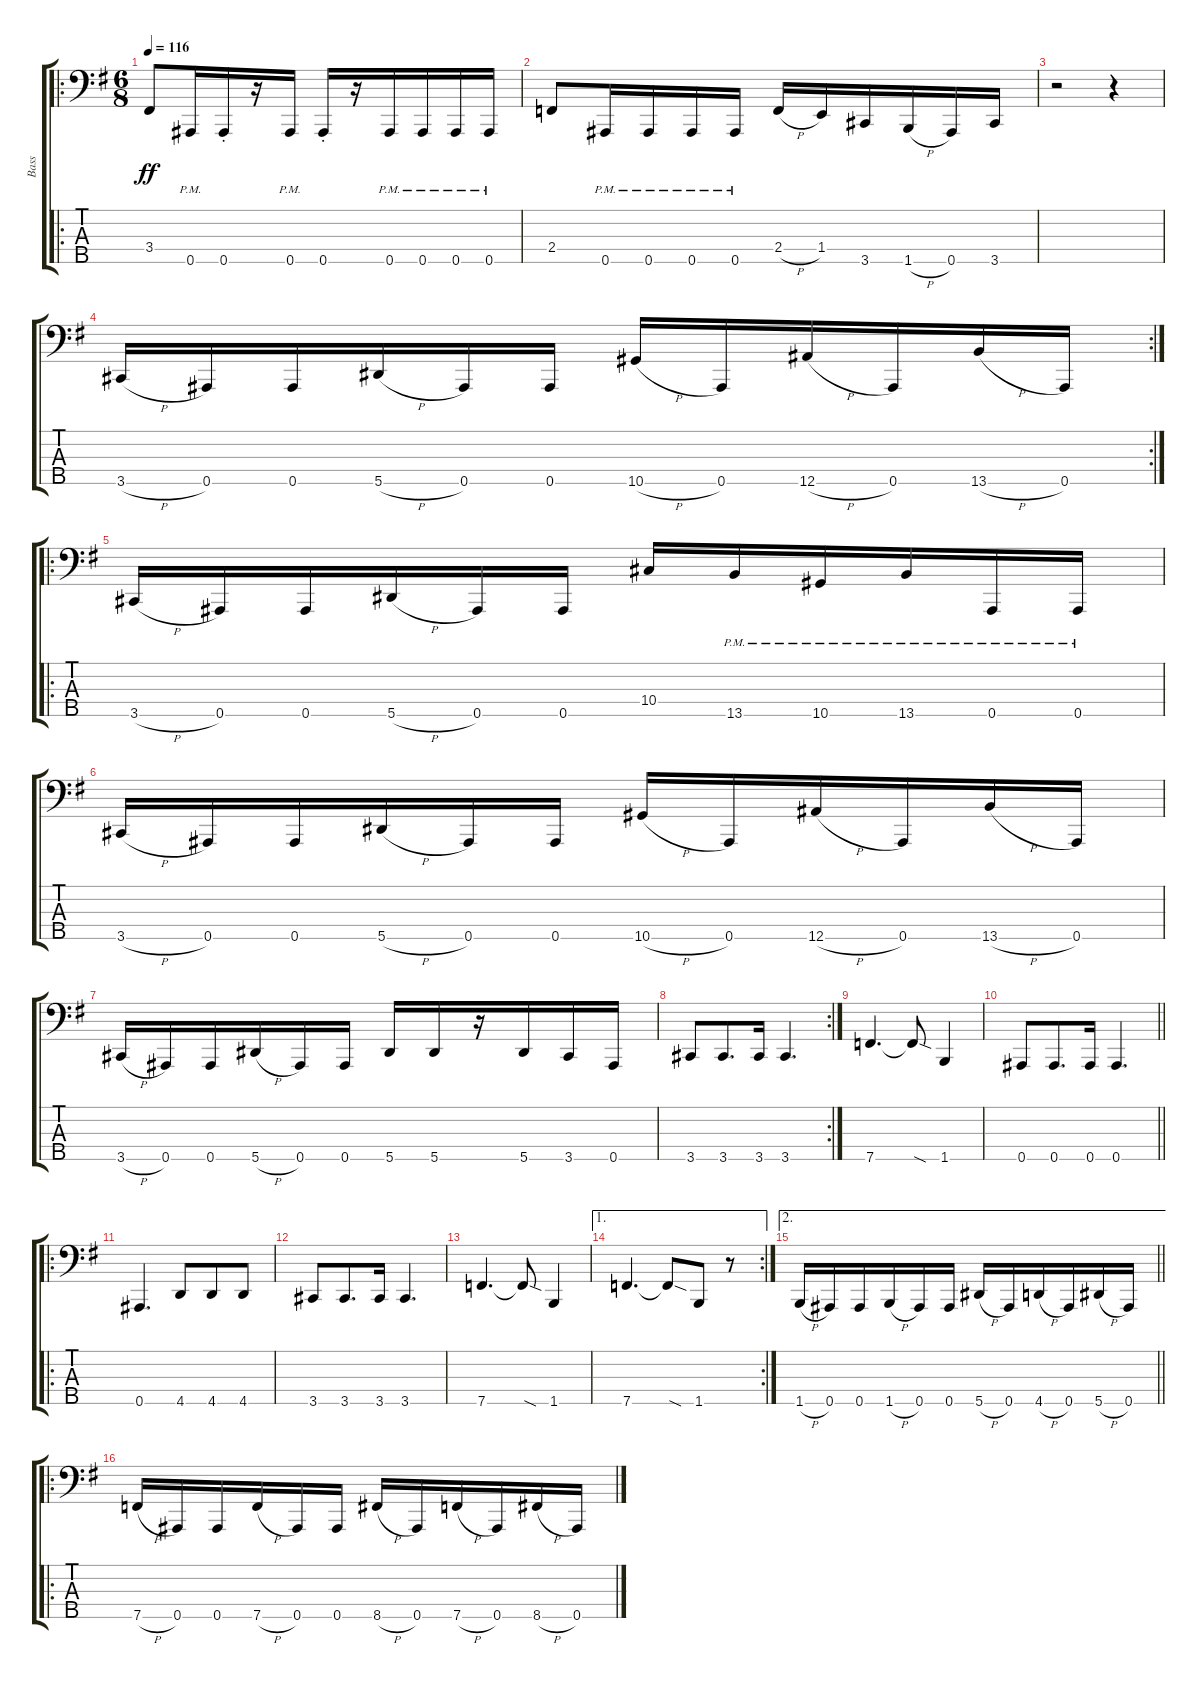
\track ("Bass" "Bass") {instrument electricbassfinger}
\staff {score tabs}
\tuning (Gb2 Db2 Ab1 Eb1 Bb0) {hide}
\ro
\ts (6 8)
\tempo 116
\clef f4
\ks g
3.4.8{dy ff} 0.5{pm}.16 0.5{st}.16 r.16 0.5{pm}.16 0.5{st}.16 r.16 0.5{pm}.16 0.5{pm}.16 0.5{pm}.16 0.5{pm}.16 |
2.4.8 0.5{pm}.16 0.5{pm}.16 0.5{pm}.16 0.5{pm}.16 2.4{h}.16 1.4.16 3.5.16 1.5{h}.16 0.5.16 3.5.16 |
r.2 r.4 |
\rc 2
3.5{h}.16 0.5.16 0.5.16 5.5{h}.16 0.5.16 0.5.16 10.5{h}.16 0.5.16 12.5{h}.16 0.5.16 13.5{h}.16 0.5.16 |
\ro
3.5{h}.16 0.5.16 0.5.16 5.5{h}.16 0.5.16 0.5.16 10.4.16 13.5{pm}.16 10.5{pm}.16 13.5{pm}.16 0.5{pm}.16 0.5{pm}.16 |
3.5{h}.16 0.5.16 0.5.16 5.5{h}.16 0.5.16 0.5.16 10.5{h}.16 0.5.16 12.5{h}.16 0.5.16 13.5{h}.16 0.5.16 |
3.5{h}.16 0.5.16 0.5.16 5.5{h}.16 0.5.16 0.5.16 5.5.16 5.5.16 r.16 5.5.16 3.5.16 0.5.16 |
\rc 2
3.5.8 3.5.8{d} 3.5.16 3.5.4{d} |
7.5.4{d} 7.5{sod t}.8 1.5.4 |
\barLineRight lightlight
0.5.8 0.5.8{d} 0.5.16 0.5.4{d} |
\ro
0.5.4{d} 4.5.8 4.5.8 4.5.8 |
3.5.8 3.5.8{d} 3.5.16 3.5.4{d} |
7.5.4{d} 7.5{sod t}.8 1.5.4 |
\ae 1
\rc 2
7.5.4{d} 7.5{sod t}.8 1.5.8 r.8 |
\ae 2
\barLineRight lightlight
1.5{h}.16 0.5.16 0.5.16 1.5{h}.16 0.5.16 0.5.16 5.5{h}.16 0.5.16 4.5{h}.16 0.5.16 5.5{h}.16 0.5.16 |
\ro
7.5{h}.16 0.5.16 0.5.16 7.5{h}.16 0.5.16 0.5.16 8.5{h}.16 0.5.16 7.5{h}.16 0.5.16 8.5{h}.16 0.5.16
